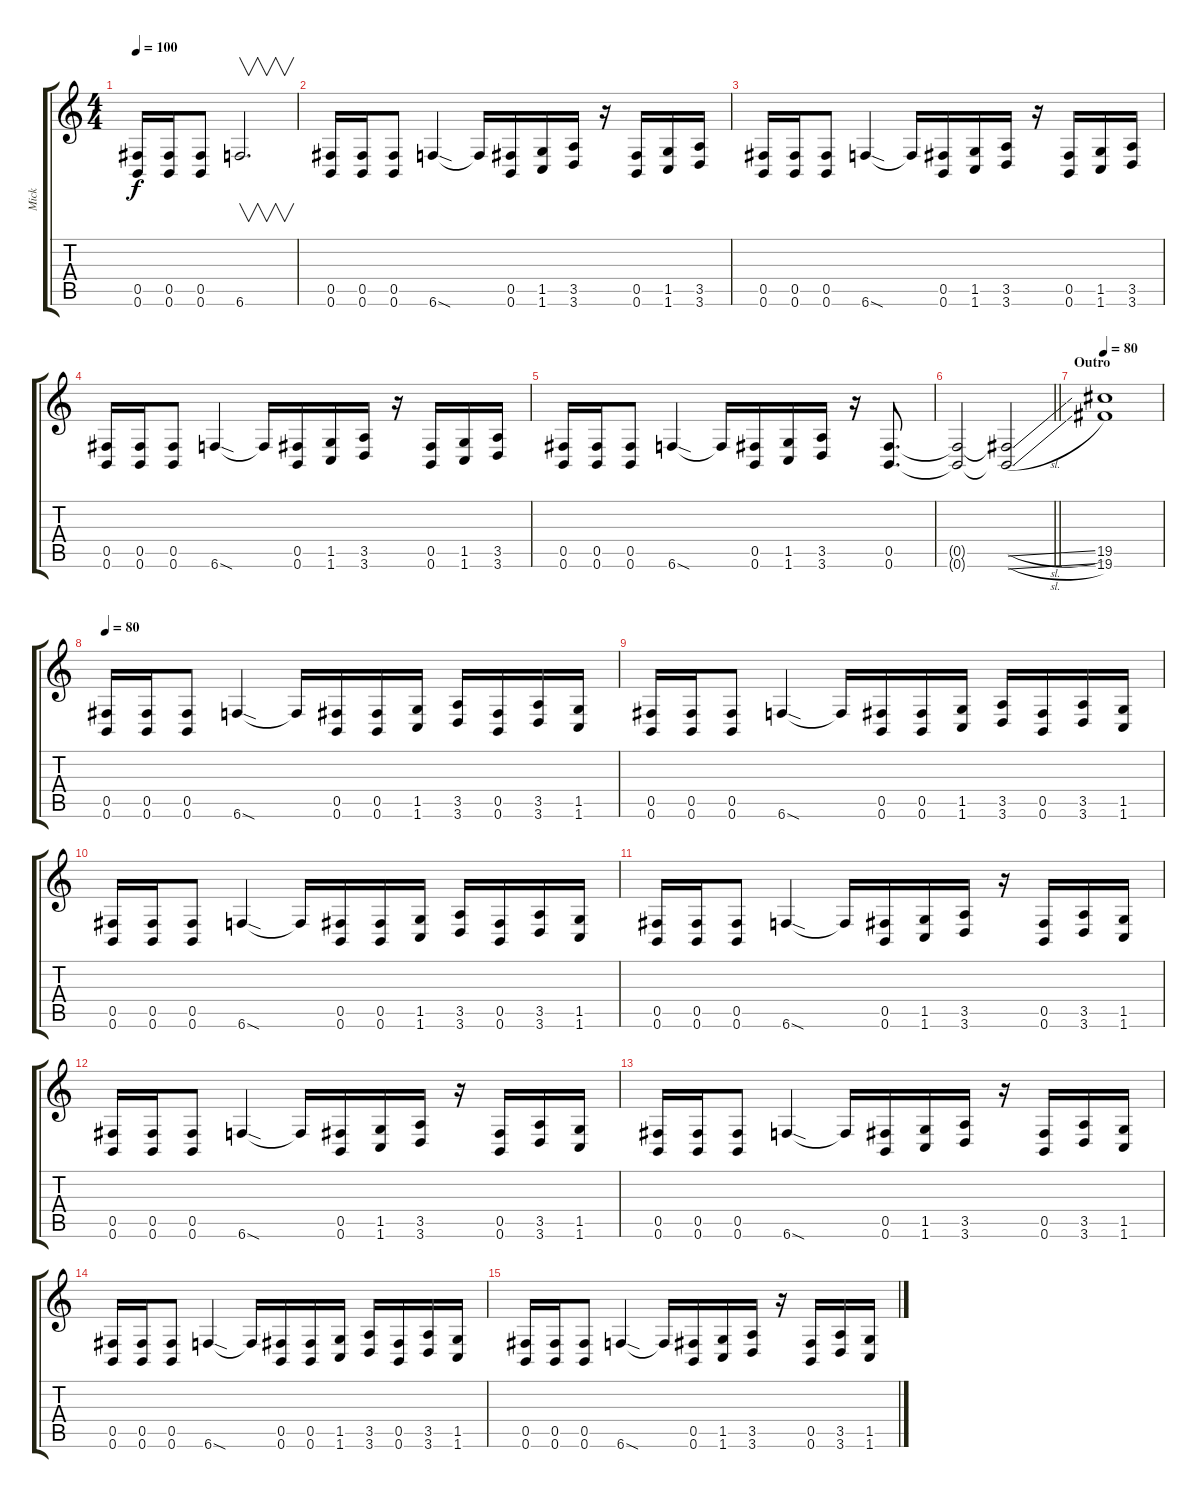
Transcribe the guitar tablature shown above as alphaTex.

\track ("Mick" "Mick") {instrument distortionguitar}
\staff {score tabs}
\tuning (Db4 Ab3 E3 B2 Gb2 B1) {hide}
\ts (4 4)
\tempo 100
\clef g2
\ks c
(0.5 0.6).16{dy f} (0.5 0.6).16 (0.5 0.6).8 6.6.2{v d} |
(0.5 0.6).16 (0.5 0.6).16 (0.5 0.6).8 6.6{sod}.4 6.6{t}.16 (0.5 0.6).16 (1.5 1.6).16 (3.5 3.6).16 r.16 (0.5 0.6).16 (1.5 1.6).16 (3.5 3.6).16 |
(0.5 0.6).16 (0.5 0.6).16 (0.5 0.6).8 6.6{sod}.4 6.6{t}.16 (0.5 0.6).16 (1.5 1.6).16 (3.5 3.6).16 r.16 (0.5 0.6).16 (1.5 1.6).16 (3.5 3.6).16 |
(0.5 0.6).16 (0.5 0.6).16 (0.5 0.6).8 6.6{sod}.4 6.6{t}.16 (0.5 0.6).16 (1.5 1.6).16 (3.5 3.6).16 r.16 (0.5 0.6).16 (1.5 1.6).16 (3.5 3.6).16 |
(0.5 0.6).16 (0.5 0.6).16 (0.5 0.6).8 6.6{sod}.4 6.6{t}.16 (0.5 0.6).16 (1.5 1.6).16 (3.5 3.6).16 r.16 (0.5 0.6).8{d} |
\barLineRight lightlight
(0.5{t} 0.6{t}).2 (0.5{sl t} 0.6{sl t}).2 |
\section ("" "Outro")
\tempo 80
(19.5 19.6).1 |
\tempo 80
(0.5 0.6).16 (0.5 0.6).16 (0.5 0.6).8 6.6{sod}.4 6.6{t}.16 (0.5 0.6).16 (0.5 0.6).16 (1.5 1.6).16 (3.5 3.6).16 (0.5 0.6).16 (3.5 3.6).16 (1.5 1.6).16 |
(0.5 0.6).16 (0.5 0.6).16 (0.5 0.6).8 6.6{sod}.4 6.6{t}.16 (0.5 0.6).16 (0.5 0.6).16 (1.5 1.6).16 (3.5 3.6).16 (0.5 0.6).16 (3.5 3.6).16 (1.5 1.6).16 |
(0.5 0.6).16 (0.5 0.6).16 (0.5 0.6).8 6.6{sod}.4 6.6{t}.16 (0.5 0.6).16 (0.5 0.6).16 (1.5 1.6).16 (3.5 3.6).16 (0.5 0.6).16 (3.5 3.6).16 (1.5 1.6).16 |
(0.5 0.6).16 (0.5 0.6).16 (0.5 0.6).8 6.6{sod}.4 6.6{t}.16 (0.5 0.6).16 (1.5 1.6).16 (3.5 3.6).16 r.16 (0.5 0.6).16 (3.5 3.6).16 (1.5 1.6).16 |
(0.5 0.6).16 (0.5 0.6).16 (0.5 0.6).8 6.6{sod}.4 6.6{t}.16 (0.5 0.6).16 (1.5 1.6).16 (3.5 3.6).16 r.16 (0.5 0.6).16 (3.5 3.6).16 (1.5 1.6).16 |
(0.5 0.6).16 (0.5 0.6).16 (0.5 0.6).8 6.6{sod}.4 6.6{t}.16 (0.5 0.6).16 (1.5 1.6).16 (3.5 3.6).16 r.16 (0.5 0.6).16 (3.5 3.6).16 (1.5 1.6).16 |
(0.5 0.6).16 (0.5 0.6).16 (0.5 0.6).8 6.6{sod}.4 6.6{t}.16 (0.5 0.6).16 (0.5 0.6).16 (1.5 1.6).16 (3.5 3.6).16 (0.5 0.6).16 (3.5 3.6).16 (1.5 1.6).16 |
(0.5 0.6).16 (0.5 0.6).16 (0.5 0.6).8 6.6{sod}.4 6.6{t}.16 (0.5 0.6).16 (1.5 1.6).16 (3.5 3.6).16 r.16 (0.5 0.6).16 (3.5 3.6).16 (1.5 1.6).16
